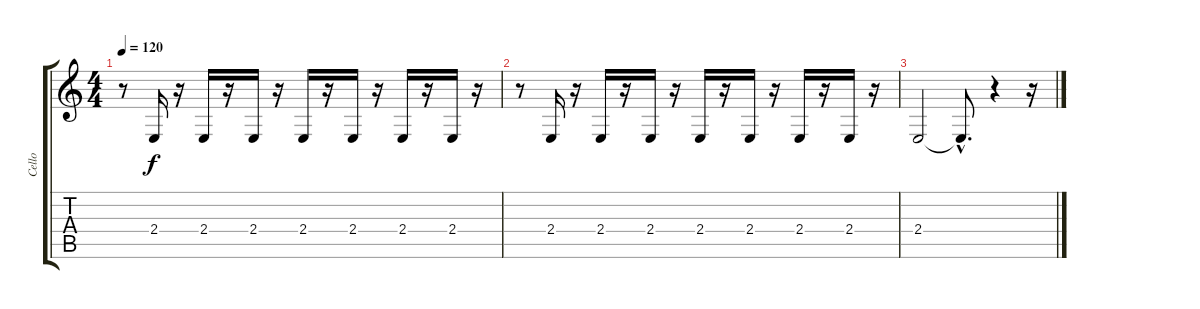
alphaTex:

\track ("Cello" "Cello") {instrument cello}
\staff {score tabs}
\tuning (E4 B3 G3 D3 A2 E2) {hide}
\ts (4 4)
\tempo 120
\clef g2
\ks c
r.8{dy f} 2.4.16 r.16 2.4.16 r.16 2.4.16 r.16 2.4.16 r.16 2.4.16 r.16 2.4.16 r.16 2.4.16 r.16 |
r.8 2.4.16 r.16 2.4.16 r.16 2.4.16 r.16 2.4.16 r.16 2.4.16 r.16 2.4.16 r.16 2.4.16 r.16 |
2.4.2 2.4{hac t}.8{d} r.4 r.16
